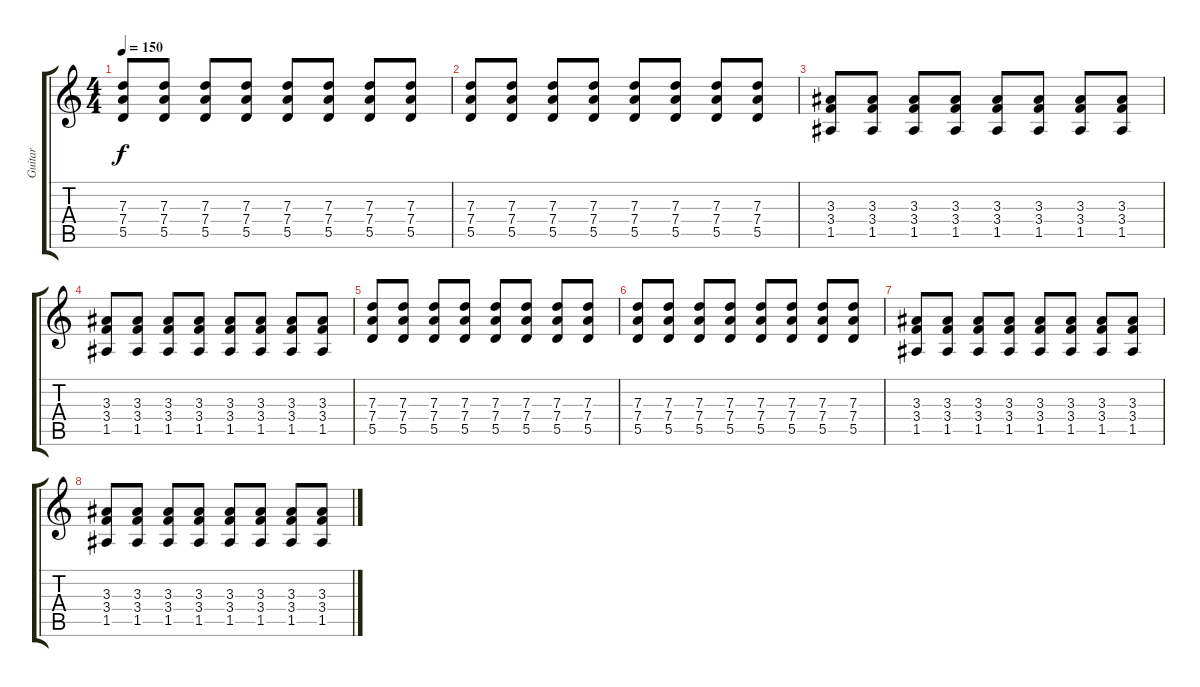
\track ("Guitar" "Guitar") {instrument overdrivenguitar}
\staff {score tabs}
\tuning (E4 B3 G3 D3 A2 E2) {hide}
\ts (4 4)
\tempo 150
\clef g2
\ks c
(7.3 7.4 5.5).8{dy f} (7.3 7.4 5.5).8 (7.3 7.4 5.5).8 (7.3 7.4 5.5).8 (7.3 7.4 5.5).8 (7.3 7.4 5.5).8 (7.3 7.4 5.5).8 (7.3 7.4 5.5).8 |
(7.3 7.4 5.5).8 (7.3 7.4 5.5).8 (7.3 7.4 5.5).8 (7.3 7.4 5.5).8 (7.3 7.4 5.5).8 (7.3 7.4 5.5).8 (7.3 7.4 5.5).8 (7.3 7.4 5.5).8 |
(3.3 3.4 1.5).8 (3.3 3.4 1.5).8 (3.3 3.4 1.5).8 (3.3 3.4 1.5).8 (3.3 3.4 1.5).8 (3.3 3.4 1.5).8 (3.3 3.4 1.5).8 (3.3 3.4 1.5).8 |
(3.3 3.4 1.5).8 (3.3 3.4 1.5).8 (3.3 3.4 1.5).8 (3.3 3.4 1.5).8 (3.3 3.4 1.5).8 (3.3 3.4 1.5).8 (3.3 3.4 1.5).8 (3.3 3.4 1.5).8 |
(7.3 7.4 5.5).8 (7.3 7.4 5.5).8 (7.3 7.4 5.5).8 (7.3 7.4 5.5).8 (7.3 7.4 5.5).8 (7.3 7.4 5.5).8 (7.3 7.4 5.5).8 (7.3 7.4 5.5).8 |
(7.3 7.4 5.5).8 (7.3 7.4 5.5).8 (7.3 7.4 5.5).8 (7.3 7.4 5.5).8 (7.3 7.4 5.5).8 (7.3 7.4 5.5).8 (7.3 7.4 5.5).8 (7.3 7.4 5.5).8 |
(3.3 3.4 1.5).8 (3.3 3.4 1.5).8 (3.3 3.4 1.5).8 (3.3 3.4 1.5).8 (3.3 3.4 1.5).8 (3.3 3.4 1.5).8 (3.3 3.4 1.5).8 (3.3 3.4 1.5).8 |
(3.3 3.4 1.5).8 (3.3 3.4 1.5).8 (3.3 3.4 1.5).8 (3.3 3.4 1.5).8 (3.3 3.4 1.5).8 (3.3 3.4 1.5).8 (3.3 3.4 1.5).8 (3.3 3.4 1.5).8
